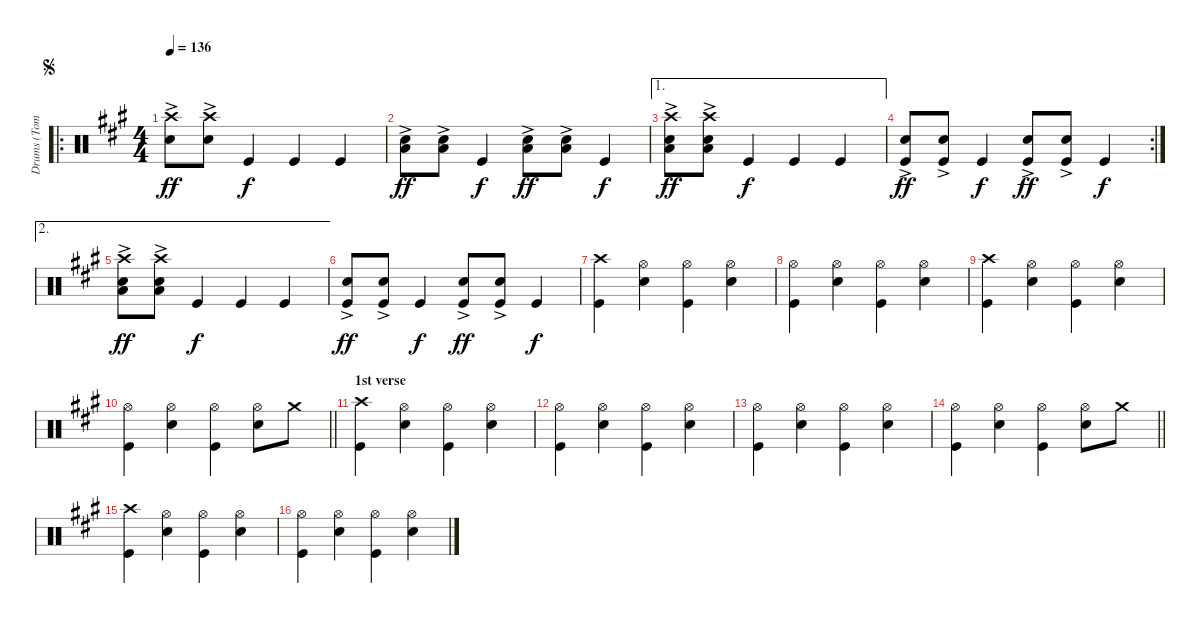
\track ("Drums (Tommy Aldridge)" "Drums (Tom") {instrument percussion}
\staff {score}
\articulation defaults
\ro
\ts (4 4)
\jump segno
\tempo 136
\clef neutral
\ks a
("Crash high (hit)"{ac} "Snare (hit) 2"{ac}).8{dy ff} ("Crash high (hit)"{ac} "Snare (hit) 2"{ac}).8 "Kick (hit)".4{dy f} "Kick (hit)".4 "Kick (hit)".4 |
("Snare (hit) 2"{ac} "Low Floor Tom (hit)"{ac}).8{dy ff} ("Snare (hit) 2"{ac} "Low Floor Tom (hit)"{ac}).8 "Kick (hit)".4{dy f} ("Snare (hit) 2"{ac} "Low Floor Tom (hit)"{ac}).8{dy ff} ("Snare (hit) 2"{ac} "Low Floor Tom (hit)"{ac}).8 "Kick (hit)".4{dy f} |
\ae 1
("Snare (hit) 2"{ac} "Low Floor Tom (hit)"{ac} "Crash high (hit)").8{dy ff} ("Snare (hit) 2"{ac} "Low Floor Tom (hit)"{ac} "Crash high (hit)").8 "Kick (hit)".4{dy f} "Kick (hit)".4 "Kick (hit)".4 |
\rc 2
("Snare (hit) 2"{ac} "Kick (hit)").8{dy ff} ("Snare (hit) 2"{ac} "Kick (hit)"{ac}).8 "Kick (hit)".4{dy f} ("Snare (hit) 2"{ac} "Kick (hit)").8{dy ff} ("Snare (hit) 2"{ac} "Kick (hit)").8 "Kick (hit)".4{dy f} |
\ae 2
("Snare (hit) 2"{ac} "Low Floor Tom (hit)"{ac} "Crash high (hit)").8{dy ff} ("Snare (hit) 2"{ac} "Low Floor Tom (hit)"{ac} "Crash high (hit)").8 "Kick (hit)".4{dy f} "Kick (hit)".4 "Kick (hit)".4 |
("Snare (hit) 2"{ac} "Kick (hit)").8{dy ff} ("Snare (hit) 2"{ac} "Kick (hit)"{ac}).8 "Kick (hit)".4{dy f} ("Snare (hit) 2"{ac} "Kick (hit)").8{dy ff} ("Snare (hit) 2"{ac} "Kick (hit)").8 "Kick (hit)".4{dy f} |
("Crash high (hit)" "Kick (hit)").4 ("Hi-Hat (open)" "Snare (hit) 2").4 ("Hi-Hat (open)" "Kick (hit)").4 ("Hi-Hat (open)" "Snare (hit) 2").4 |
("Hi-Hat (open)" "Kick (hit)").4 ("Hi-Hat (open)" "Snare (hit) 2").4 ("Hi-Hat (open)" "Kick (hit)").4 ("Hi-Hat (open)" "Snare (hit) 2").4 |
("Crash high (hit)" "Kick (hit)").4 ("Hi-Hat (open)" "Snare (hit) 2").4 ("Hi-Hat (open)" "Kick (hit)").4 ("Hi-Hat (open)" "Snare (hit) 2").4 |
\barLineRight lightlight
("Hi-Hat (open)" "Kick (hit)").4 ("Hi-Hat (open)" "Snare (hit) 2").4 ("Hi-Hat (open)" "Kick (hit)").4 ("Hi-Hat (open)" "Snare (hit) 2").8 "Crash medium (hit)".8 |
\section ("" "1st verse")
("Crash high (hit)" "Kick (hit)").4 ("Hi-Hat (open)" "Snare (hit) 2").4 ("Hi-Hat (open)" "Kick (hit)").4 ("Hi-Hat (open)" "Snare (hit) 2").4 |
("Hi-Hat (open)" "Kick (hit)").4 ("Hi-Hat (open)" "Snare (hit) 2").4 ("Hi-Hat (open)" "Kick (hit)").4 ("Hi-Hat (open)" "Snare (hit) 2").4 |
("Hi-Hat (open)" "Kick (hit)").4 ("Hi-Hat (open)" "Snare (hit) 2").4 ("Hi-Hat (open)" "Kick (hit)").4 ("Hi-Hat (open)" "Snare (hit) 2").4 |
\barLineRight lightlight
("Hi-Hat (open)" "Kick (hit)").4 ("Hi-Hat (open)" "Snare (hit) 2").4 ("Hi-Hat (open)" "Kick (hit)").4 ("Hi-Hat (open)" "Snare (hit) 2").8 "Crash medium (hit)".8 |
("Crash high (hit)" "Kick (hit)").4 ("Hi-Hat (open)" "Snare (hit) 2").4 ("Hi-Hat (open)" "Kick (hit)").4 ("Hi-Hat (open)" "Snare (hit) 2").4 |
("Hi-Hat (open)" "Kick (hit)").4 ("Hi-Hat (open)" "Snare (hit) 2").4 ("Hi-Hat (open)" "Kick (hit)").4 ("Hi-Hat (open)" "Snare (hit) 2").4
